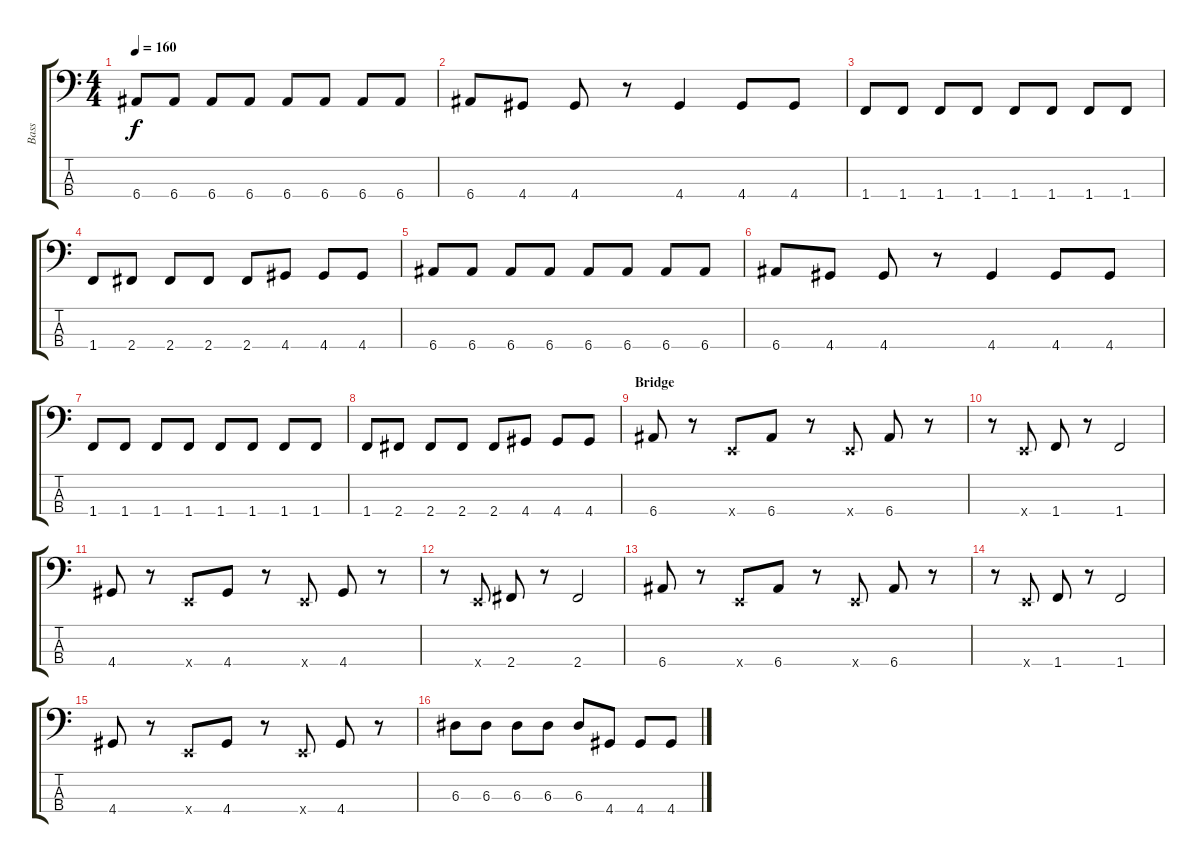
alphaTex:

\track ("Bass" "Bass") {instrument electricbasspick}
\staff {score tabs}
\tuning (G2 D2 A1 E1) {hide}
\ts (4 4)
\tempo 160
\clef f4
\ks c
6.4.8{dy f} 6.4.8 6.4.8 6.4.8 6.4.8 6.4.8 6.4.8 6.4.8 |
6.4.8 4.4.8 4.4.8 r.8 4.4.4 4.4.8 4.4.8 |
1.4.8 1.4.8 1.4.8 1.4.8 1.4.8 1.4.8 1.4.8 1.4.8 |
1.4.8 2.4.8 2.4.8 2.4.8 2.4.8 4.4.8 4.4.8 4.4.8 |
6.4.8 6.4.8 6.4.8 6.4.8 6.4.8 6.4.8 6.4.8 6.4.8 |
6.4.8 4.4.8 4.4.8 r.8 4.4.4 4.4.8 4.4.8 |
1.4.8 1.4.8 1.4.8 1.4.8 1.4.8 1.4.8 1.4.8 1.4.8 |
1.4.8 2.4.8 2.4.8 2.4.8 2.4.8 4.4.8 4.4.8 4.4.8 |
\section ("" "Bridge")
6.4.8 r.8 0.4{x}.8 6.4.8 r.8 0.4{x}.8 6.4.8 r.8 |
r.8 0.4{x}.8 1.4.8 r.8 1.4.2 |
4.4.8 r.8 0.4{x}.8 4.4.8 r.8 0.4{x}.8 4.4.8 r.8 |
r.8 0.4{x}.8 2.4.8 r.8 2.4.2 |
6.4.8 r.8 0.4{x}.8 6.4.8 r.8 0.4{x}.8 6.4.8 r.8 |
r.8 0.4{x}.8 1.4.8 r.8 1.4.2 |
4.4.8 r.8 0.4{x}.8 4.4.8 r.8 0.4{x}.8 4.4.8 r.8 |
6.3.8 6.3.8 6.3.8 6.3.8 6.3.8 4.4.8 4.4.8 4.4.8
